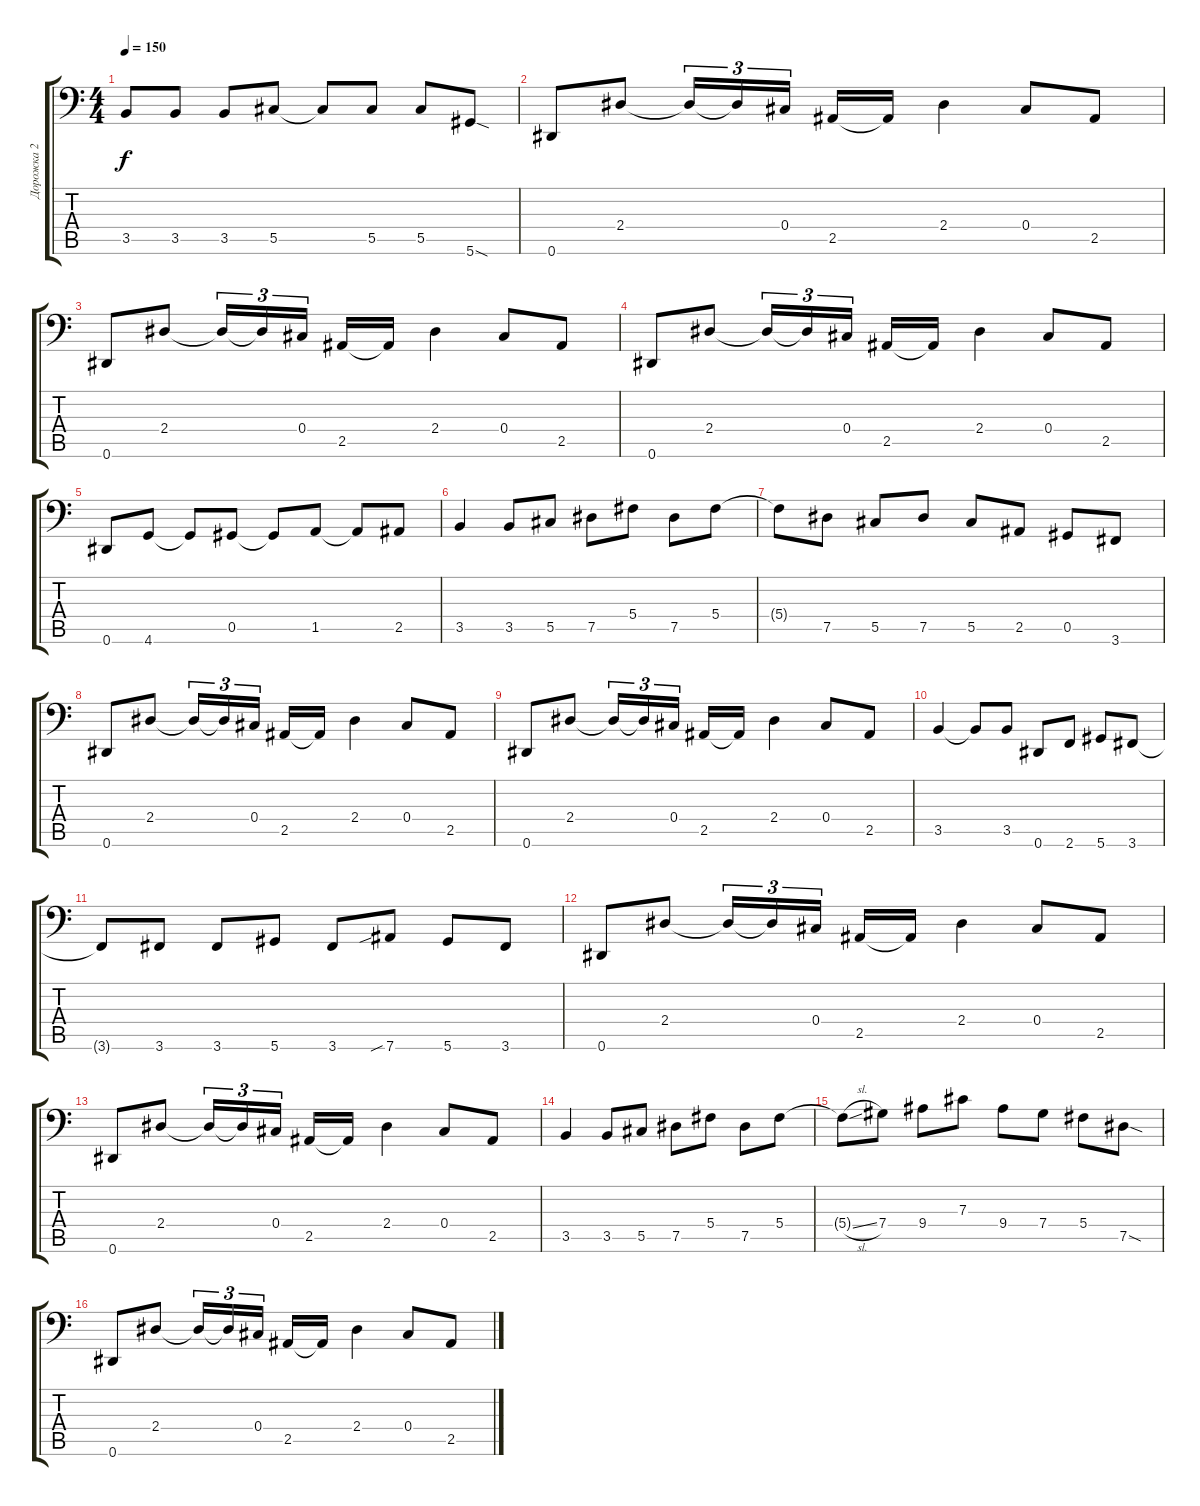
\track ("Дорожка 2" "Дорожка 2") {instrument electricbassfinger}
\staff {score tabs}
\tuning (Eb3 Bb2 Gb2 Db2 Ab1 Eb1) {hide}
\ts (4 4)
\tempo 150
\clef f4
\ks c
3.5{t}.8{dy f} 3.5.8 3.5.8 5.5.8 5.5{t}.8 5.5.8 5.5.8 5.6{sod}.8 |
0.6.8 2.4.8 2.4{t}.16{tu (3 2)} 2.4{t}.16{tu (3 2)} 0.4.16{tu (3 2) beam splitsecondary} 2.5.16 2.5{t}.16 2.4.4 0.4.8 2.5.8 |
0.6.8 2.4.8 2.4{t}.16{tu (3 2)} 2.4{t}.16{tu (3 2)} 0.4.16{tu (3 2) beam splitsecondary} 2.5.16 2.5{t}.16 2.4.4 0.4.8 2.5.8 |
0.6.8 2.4.8 2.4{t}.16{tu (3 2)} 2.4{t}.16{tu (3 2)} 0.4.16{tu (3 2) beam splitsecondary} 2.5.16 2.5{t}.16 2.4.4 0.4.8 2.5.8 |
0.6.8 4.6.8 4.6{t}.8 0.5.8 0.5{t}.8 1.5.8 1.5{t}.8 2.5.8 |
3.5.4 3.5.8 5.5.8 7.5.8 5.4.8 7.5.8 5.4.8 |
5.4{t}.8 7.5.8 5.5.8 7.5.8 5.5.8 2.5.8 0.5.8 3.6.8 |
0.6.8 2.4.8 2.4{t}.16{tu (3 2)} 2.4{t}.16{tu (3 2)} 0.4.16{tu (3 2) beam splitsecondary} 2.5.16 2.5{t}.16 2.4.4 0.4.8 2.5.8 |
0.6.8 2.4.8 2.4{t}.16{tu (3 2)} 2.4{t}.16{tu (3 2)} 0.4.16{tu (3 2) beam splitsecondary} 2.5.16 2.5{t}.16 2.4.4 0.4.8 2.5.8 |
3.5.4 3.5{t}.8 3.5.8 0.6.8 2.6.8 5.6.8 3.6.8 |
3.6{t}.8 3.6.8 3.6.8 5.6.8 3.6.8 7.6{sib}.8 5.6.8 3.6.8 |
0.6.8 2.4.8 2.4{t}.16{tu (3 2)} 2.4{t}.16{tu (3 2)} 0.4.16{tu (3 2) beam splitsecondary} 2.5.16 2.5{t}.16 2.4.4 0.4.8 2.5.8 |
0.6.8 2.4.8 2.4{t}.16{tu (3 2)} 2.4{t}.16{tu (3 2)} 0.4.16{tu (3 2) beam splitsecondary} 2.5.16 2.5{t}.16 2.4.4 0.4.8 2.5.8 |
3.5.4 3.5.8 5.5.8 7.5.8 5.4.8 7.5.8 5.4.8 |
5.4{sl t}.8 7.4.8 9.4.8 7.3.8 9.4.8 7.4.8 5.4.8 7.5{sod}.8 |
0.6.8 2.4.8 2.4{t}.16{tu (3 2)} 2.4{t}.16{tu (3 2)} 0.4.16{tu (3 2) beam splitsecondary} 2.5.16 2.5{t}.16 2.4.4 0.4.8 2.5.8
